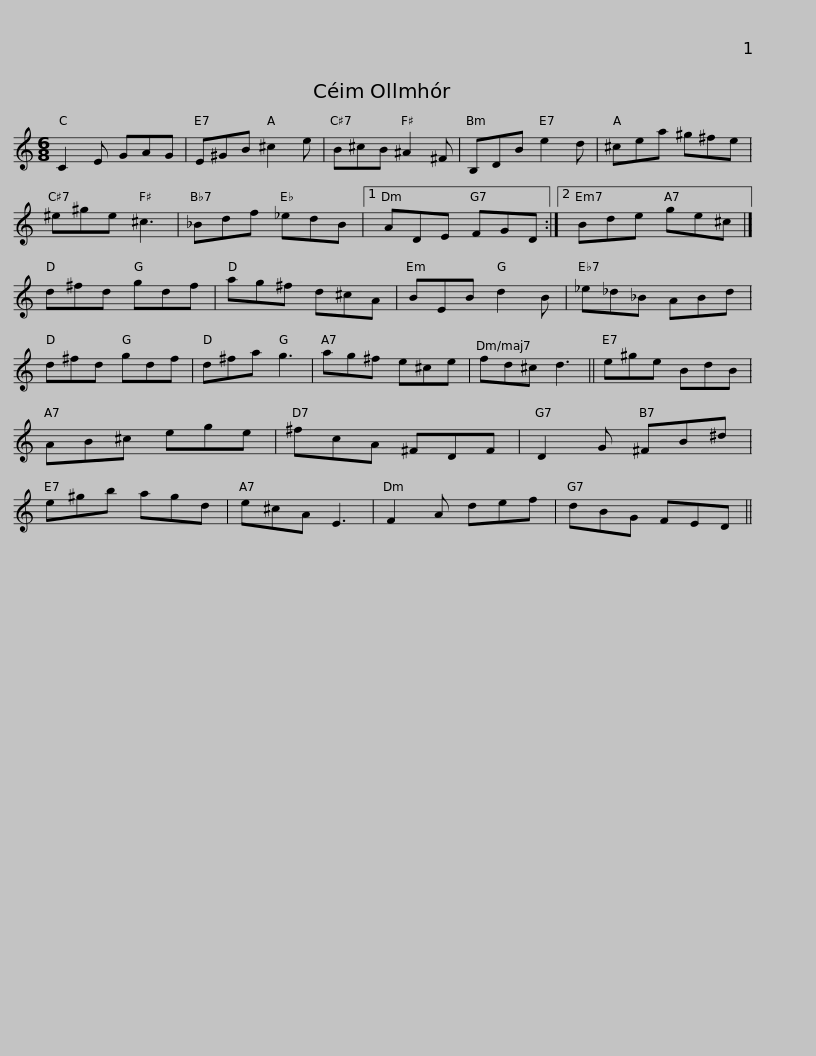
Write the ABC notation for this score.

X:1
L:1/8
M:6/8
I:linebreak $
K:C
V:1 treble
V:1
 C2 E GAG | E^GB ^c2 e | B^cB ^A2 ^F | B,DB e2 d | ^cea ^g^fe | %5
 ^e^ge ^c3 |$ _Bdf _edB |1 ADE FGD :|2 Bde ge^c |] d^fd gdf | %10
 ag^f d^cA | BEB d2 B |$ _e_d_B ABd | d^fd gdf | d^fa g3 | %15
 ag^f e^ce | fd^c d3 || e^ge BdB | AB^c ege |$ ^fcA ^FDF | %20
 D2 G ^FB^d | e^gb agd | e^cA E3 | F2 A def | dBG FED || %25
